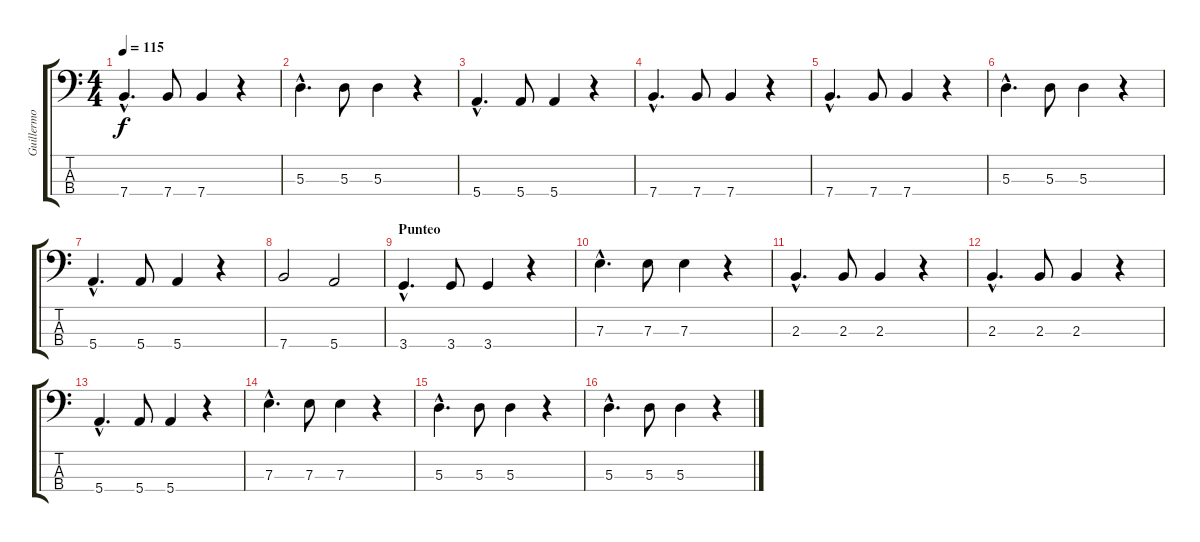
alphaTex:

\track ("Guillermo Sanchez" "Guillermo ") {instrument electricbassfinger}
\staff {score tabs}
\tuning (G2 D2 A1 E1) {hide}
\ts (4 4)
\tempo 115
\clef f4
\ks c
7.4{hac}.4{d dy f} 7.4.8 7.4.4 r.4 |
5.3{hac}.4{d} 5.3.8 5.3.4 r.4 |
5.4{hac}.4{d} 5.4.8 5.4.4 r.4 |
7.4{hac}.4{d} 7.4.8 7.4.4 r.4 |
7.4{hac}.4{d} 7.4.8 7.4.4 r.4 |
5.3{hac}.4{d} 5.3.8 5.3.4 r.4 |
5.4{hac}.4{d} 5.4.8 5.4.4 r.4 |
7.4.2 5.4.2 |
\section ("" "Punteo")
3.4{hac}.4{d} 3.4.8 3.4.4 r.4 |
7.3{hac}.4{d} 7.3.8 7.3.4 r.4 |
2.3{hac}.4{d} 2.3.8 2.3.4 r.4 |
2.3{hac}.4{d} 2.3.8 2.3.4 r.4 |
5.4{hac}.4{d} 5.4.8 5.4.4 r.4 |
7.3{hac}.4{d} 7.3.8 7.3.4 r.4 |
5.3{hac}.4{d} 5.3.8 5.3.4 r.4 |
5.3{hac}.4{d} 5.3.8 5.3.4 r.4
